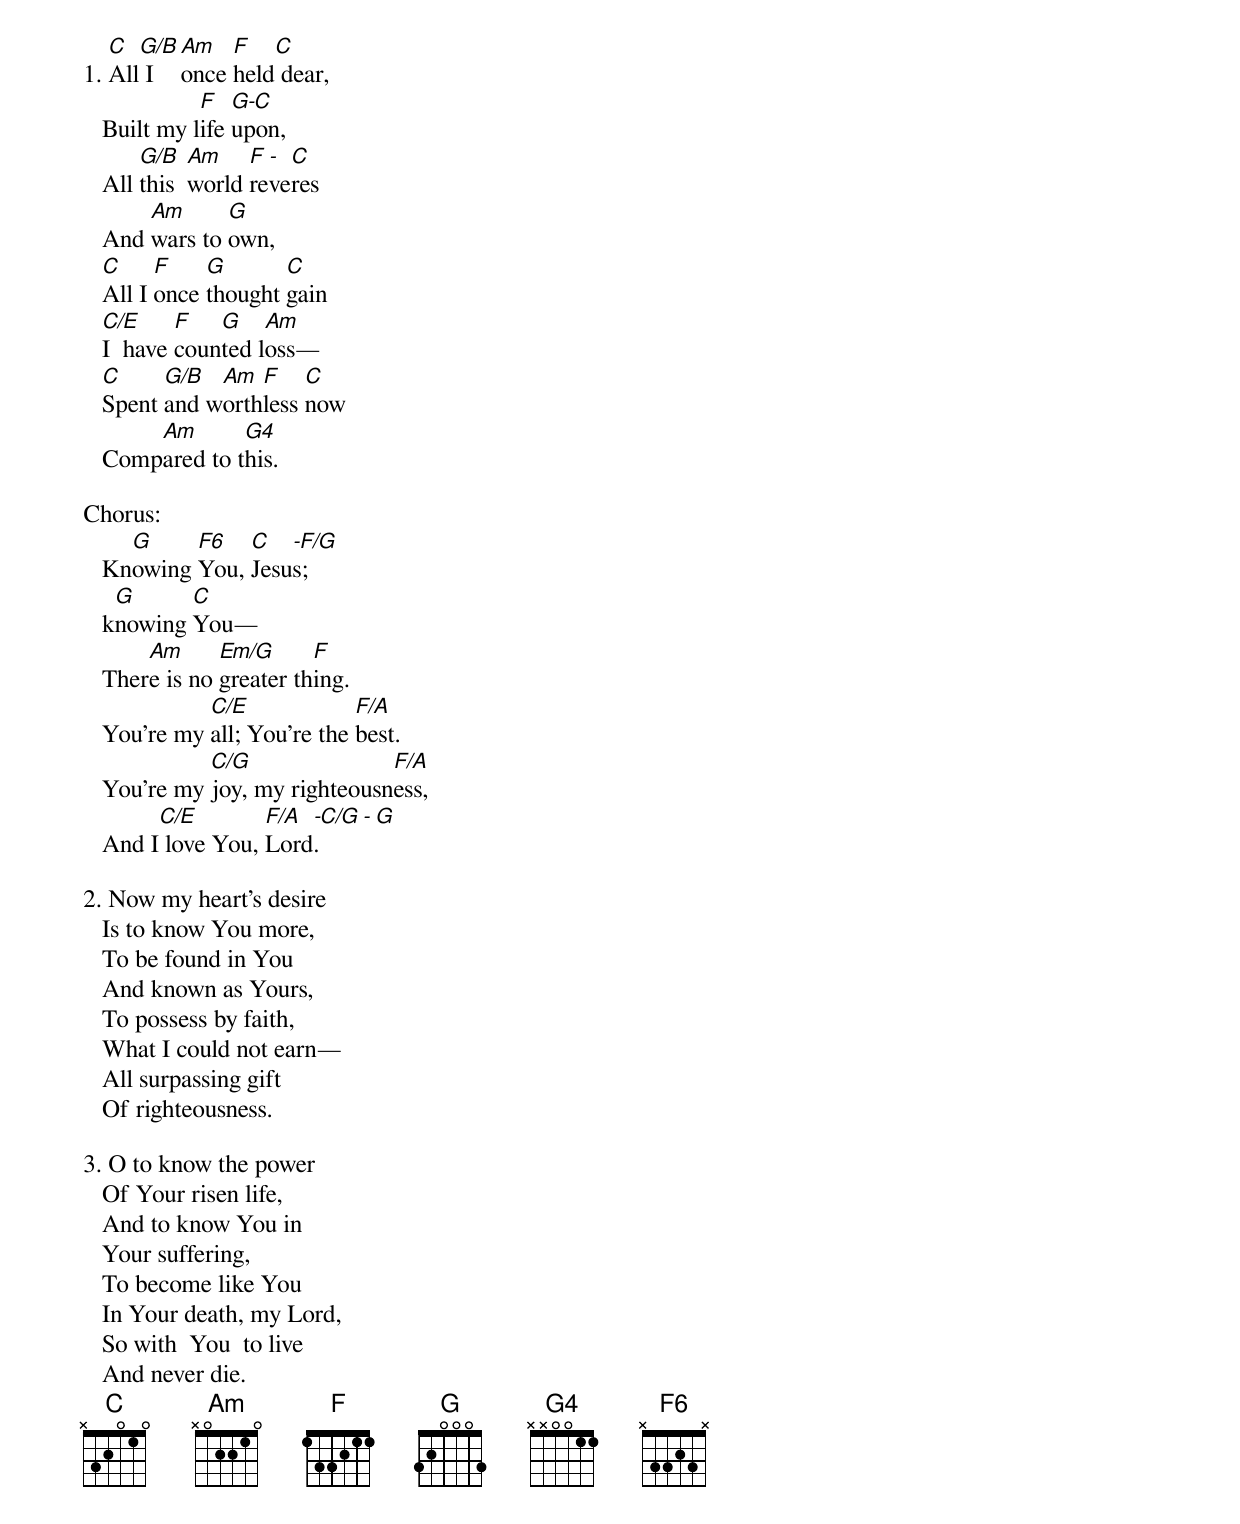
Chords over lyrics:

   C  G/B Am   F   C
1. All I  once held dear,
             F   G-C
   Built my life upon,
       G/B   Am    F - C
   All this  world reveres
       Am      G
   And wars to own,
   C     F    G       C
   All I once thought gain
   C/E     F   G    Am
   I  have counted loss—
   C     G/B  Am  F    C
   Spent and worthless now
       Am       G4
   Compared to this.

Chorus:
     G     F6   C   -F/G
   Knowing You, Jesus;
    G      C
   knowing You—
       Am      Em/G      F
   There is no greater thing.
             C/E             F/A
   You’re my all; You’re the best.
             C/G               F/A
   You’re my joy, my righteousness,
        C/E        F/A -C/G - G
   And I love You, Lord.

2. Now my heart’s desire
   Is to know You more,
   To be found in You
   And known as Yours,
   To possess by faith,
   What I could not earn—
   All surpassing gift
   Of righteousness.

3. O to know the power
   Of Your risen life,
   And to know You in
   Your suffering,
   To become like You
   In Your death, my Lord,
   So with  You  to live
   And never die.
